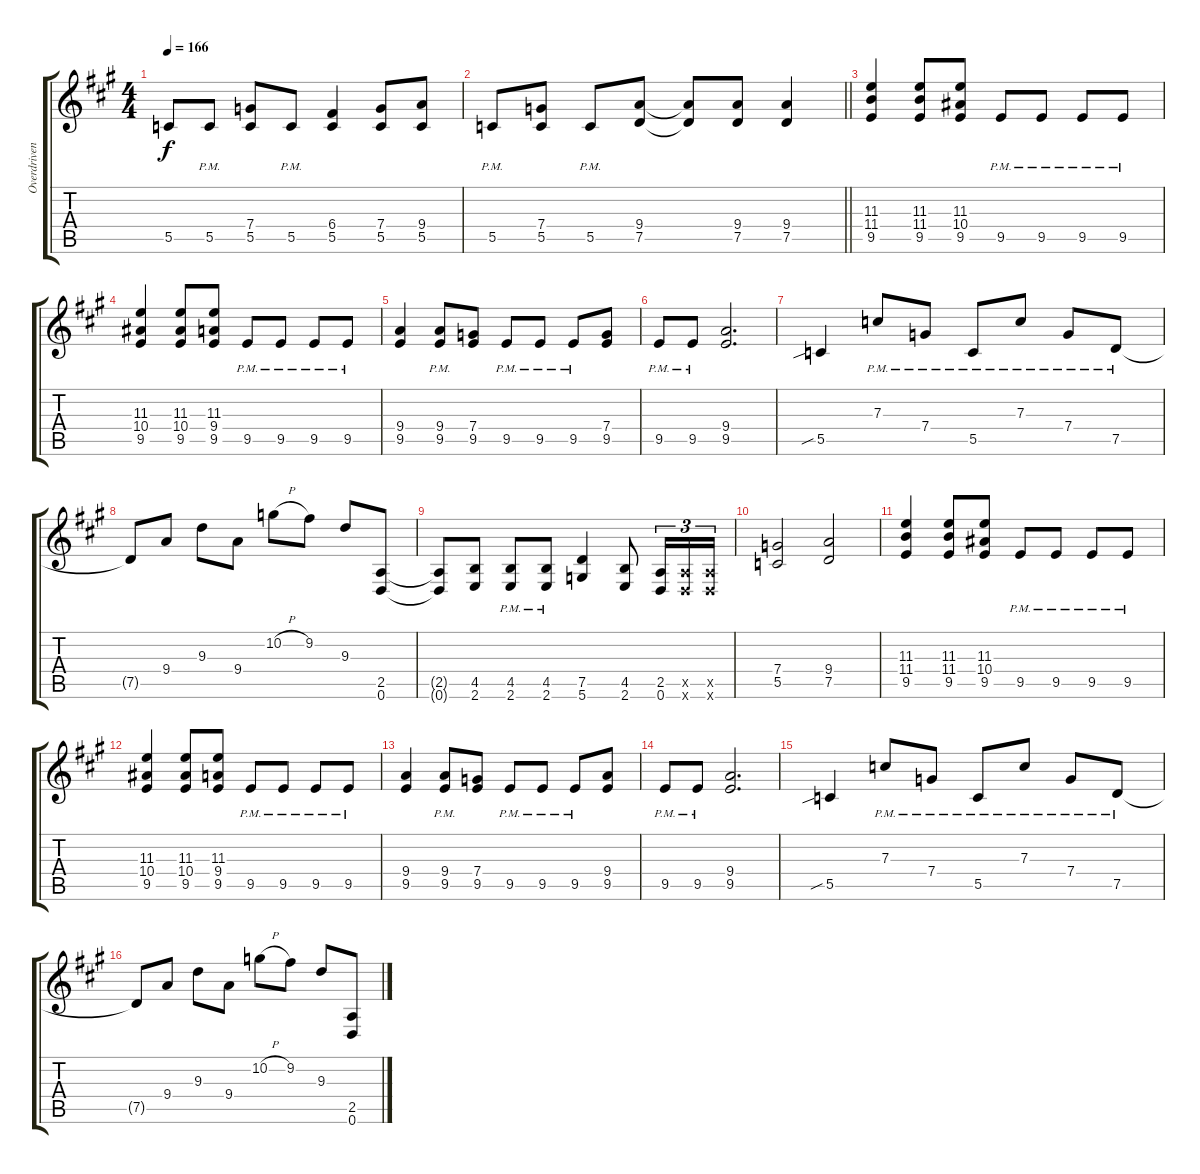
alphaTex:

\track ("Overdriven" "Overdriven") {instrument overdrivenguitar}
\staff {score tabs}
\tuning (D4 A3 F3 C3 G2 D2) {hide}
\ts (4 4)
\tempo 166
\clef g2
\ks a
5.5{t}.8{dy f} 5.5{pm}.8 (7.4 5.5).8 5.5{pm}.8 (6.4 5.5).4 (7.4 5.5).8 (9.4 5.5).8 |
\barLineRight lightlight
5.5{pm}.8 (7.4 5.5).8 5.5{pm}.8 (9.4 7.5).8 (9.4{t} 7.5{t}).8 (9.4 7.5).8 (9.4 7.5).4 |
(11.3 11.4 9.5).4 (11.3 11.4 9.5).8 (11.3 10.4 9.5).8 9.5{pm}.8 9.5{pm}.8 9.5{pm}.8 9.5{pm}.8 |
(11.3 10.4 9.5).4 (11.3 10.4 9.5).8 (11.3 9.4 9.5).8 9.5{pm}.8 9.5{pm}.8 9.5{pm}.8 9.5{pm}.8 |
(9.4 9.5).4 (9.4{pm} 9.5{pm}).8 (7.4 9.5).8 9.5{pm}.8 9.5{pm}.8 9.5{pm}.8 (7.4 9.5).8 |
9.5{pm}.8 9.5{pm}.8 (9.4 9.5).2{d} |
5.5{sib}.4 7.3{pm}.8 7.4{pm}.8 5.5{pm}.8 7.3{pm}.8 7.4{pm}.8 7.5{pm}.8 |
7.5{t}.8 9.4.8 9.3.8 9.4.8 10.2{h}.8 9.2.8 9.3.8 (2.5 0.6).8 |
(2.5{t} 0.6{t}).8 (4.5 2.6).8 (4.5{pm} 2.6{pm}).8 (4.5{pm} 2.6{pm}).8 (7.5 5.6).4 (4.5 2.6).8 (2.5 0.6).16{tu (3 2)} (2.5{x} 0.6{x}).16{tu (3 2)} (2.5{x} 0.6{x}).16{tu (3 2)} |
(7.4 5.5).2 (9.4 7.5).2 |
(11.3 11.4 9.5).4 (11.3 11.4 9.5).8 (11.3 10.4 9.5).8 9.5{pm}.8 9.5{pm}.8 9.5{pm}.8 9.5{pm}.8 |
(11.3 10.4 9.5).4 (11.3 10.4 9.5).8 (11.3 9.4 9.5).8 9.5{pm}.8 9.5{pm}.8 9.5{pm}.8 9.5{pm}.8 |
(9.4 9.5).4 (9.4{pm} 9.5{pm}).8 (7.4 9.5).8 9.5{pm}.8 9.5{pm}.8 9.5{pm}.8 (9.4 9.5).8 |
9.5{pm}.8 9.5{pm}.8 (9.4 9.5).2{d} |
5.5{sib}.4 7.3{pm}.8 7.4{pm}.8 5.5{pm}.8 7.3{pm}.8 7.4{pm}.8 7.5{pm}.8 |
7.5{t}.8 9.4.8 9.3.8 9.4.8 10.2{h}.8 9.2.8 9.3.8 (2.5 0.6).8
